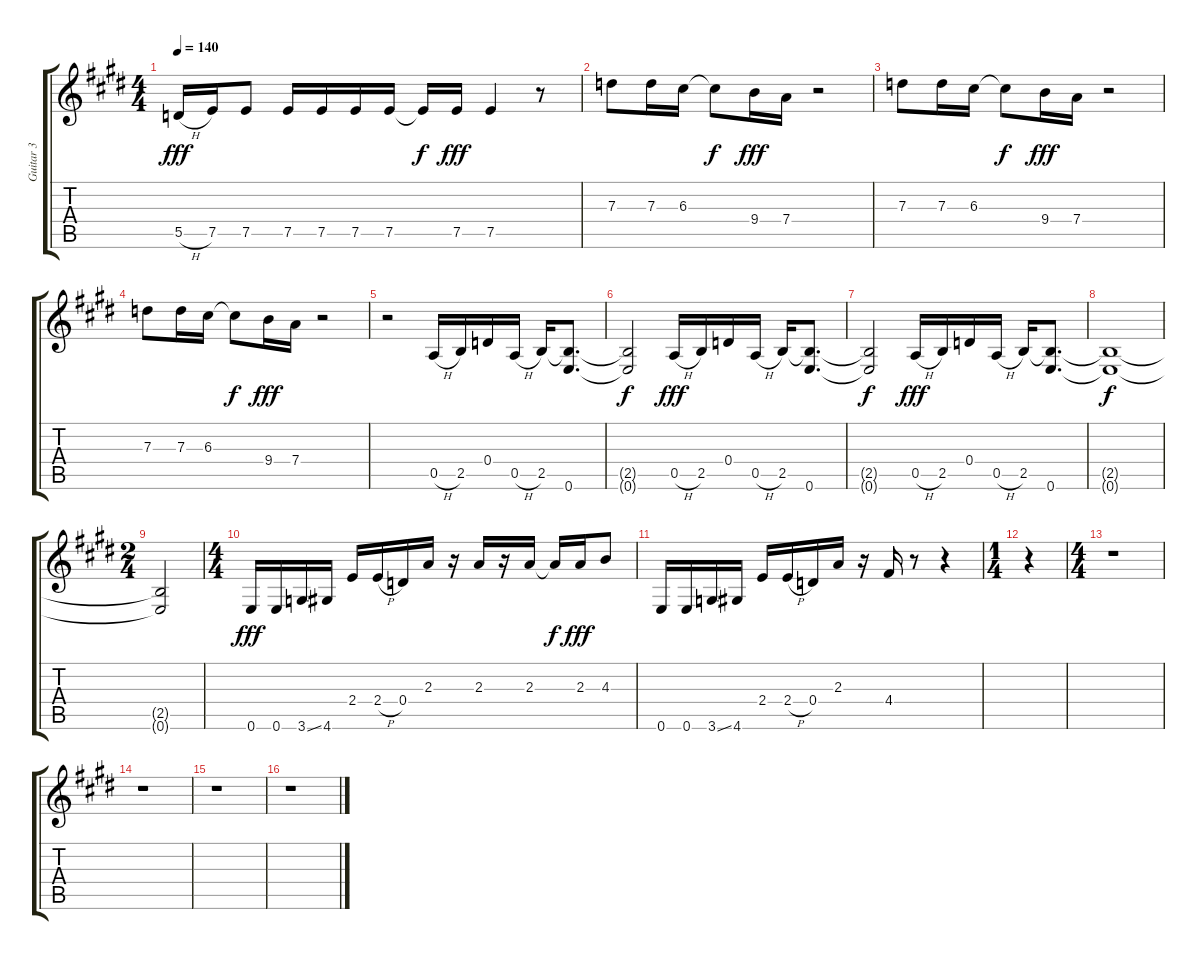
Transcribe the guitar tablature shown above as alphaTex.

\track ("Guitar 3" "Guitar 3") {instrument electricguitarclean}
\staff {score tabs}
\tuning (E4 B3 G3 D3 A2 E2) {hide}
\ts (4 4)
\tempo 140
\clef g2
\ks e
5.5{h}.16{dy fff} 7.5.16 7.5.8 7.5.16 7.5.16 7.5.16 7.5.16 7.5{t}.16{dy f} 7.5.16{dy fff} 7.5.4 r.8 |
7.3.8 7.3.16 6.3.16 6.3{t}.8{dy f} 9.4.16{dy fff} 7.4.16 r.2 |
7.3.8 7.3.16 6.3.16 6.3{t}.8{dy f} 9.4.16{dy fff} 7.4.16 r.2 |
7.3.8 7.3.16 6.3.16 6.3{t}.8{dy f} 9.4.16{dy fff} 7.4.16 r.2 |
r.2 0.5{h}.16 2.5.16 0.4.16 0.5{h}.16 2.5.16 (2.5{t} 0.6).8{d} |
(2.5{t} 0.6{t}).2{dy f} 0.5{h}.16{dy fff} 2.5.16 0.4.16 0.5{h}.16 2.5.16 (2.5{t} 0.6).8{d} |
(2.5{t} 0.6{t}).2{dy f} 0.5{h}.16{dy fff} 2.5.16 0.4.16 0.5{h}.16 2.5.16 (2.5{t} 0.6).8{d} |
(2.5{t} 0.6{t}).1{dy f} |
\ts (2 4)
(2.5{t} 0.6{t}).2 |
\ts (4 4)
0.6.16{dy fff} 0.6.16 3.6{ss}.16 4.6.16 2.4.16 2.4{h}.16 0.4.16 2.3.16 r.16 2.3.16 r.16 2.3.16 2.3{t}.16{dy f} 2.3.16{dy fff} 4.3.8 |
0.6.16 0.6.16 3.6{ss}.16 4.6.16 2.4.16 2.4{h}.16 0.4.16 2.3.16 r.16 4.4.16 r.8 r.4 |
\ts (1 4)
r.4 |
\ts (4 4)
r.1 |
r.1 |
r.1 |
r.1
